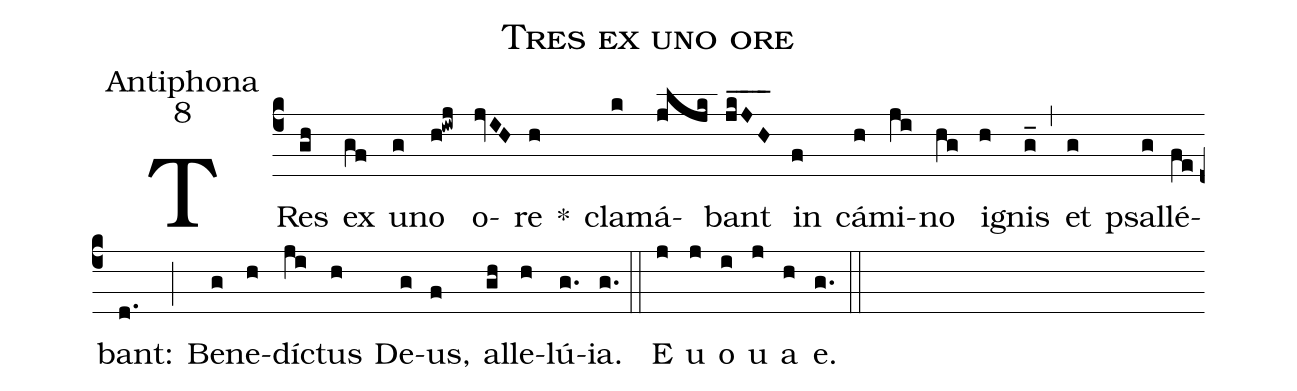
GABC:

name:Tres ex uno ore;
office-part:Antiphona;
mode:8;
%%
(c4) TRes(gh) ex(gf) u(g)no(h!iwj) o(jvIH)re(h) *() cla(k)má(jljk)bant(jk_J_H_) in(f) cá(h)mi(ji)no(hg) i(h)gnis(g_) (,) et(g) psal(g)lé(fe)bant:(d.) (;) Be(g)ne(h)díc(ji)tus(h) De(g)us,(f) al(gh)le(h)lú(g.)ia.(g.) (::) E(j) u(j) o(i) u(j) a(h) e.(g.) (::)
